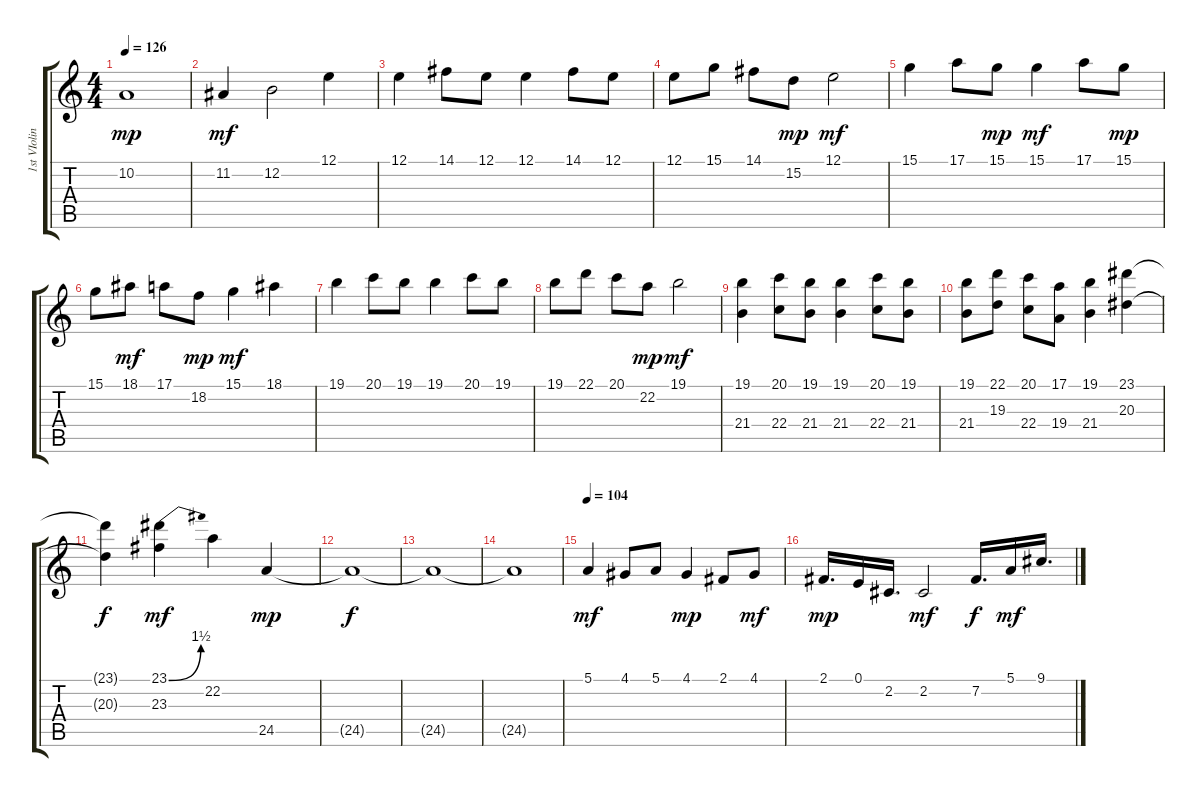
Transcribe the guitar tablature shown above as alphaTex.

\track ("1st VIolin" "1st VIolin") {instrument stringensemble1}
\staff {score tabs}
\tuning (E4 B3 G3 D3 A2 E2) {hide}
\ts (4 4)
\tempo 126
\clef g2
\ks c
10.2.1{dy mp} |
11.2.4{dy mf} 12.2.2 12.1.4 |
12.1.4 14.1.8 12.1.8 12.1.4 14.1.8 12.1.8 |
12.1.8 15.1.8 14.1.8 15.2.8{dy mp} 12.1.2{dy mf} |
15.1.4 17.1.8 15.1.8{dy mp} 15.1.4{dy mf} 17.1.8 15.1.8{dy mp} |
15.1.8 18.1.8{dy mf} 17.1.8 18.2.8{dy mp} 15.1.4{dy mf} 18.1.4 |
19.1.4 20.1.8 19.1.8 19.1.4 20.1.8 19.1.8 |
19.1.8 22.1.8 20.1.8 22.2.8{dy mp} 19.1.2{dy mf} |
(19.1 21.4).4 (20.1 22.4).8 (19.1 21.4).8 (19.1 21.4).4 (20.1 22.4).8 (19.1 21.4).8 |
(19.1 21.4).8 (22.1 19.3).8 (20.1 22.4).8 (17.1 19.4).8 (19.1 21.4).4 (23.1 20.3).4 |
(23.1{t} 20.3{t}).4{dy f} (23.1{be (bend 0 0 60 6)} 23.3).4{dy mf} 22.2.4 24.5.4{dy mp} |
24.5{t}.1{dy f} |
24.5{t}.1 |
24.5{t}.1 |
\tempo 104
5.1.4{dy mf} 4.1.8 5.1.8 4.1.4{dy mp} 2.1.8 4.1.8{dy mf} |
2.1.16{d dy mp} 0.1.16 2.2.16{d} 2.2.2{dy mf} 7.2.16{d dy f} 5.1.16{dy mf} 9.1.16{d}
